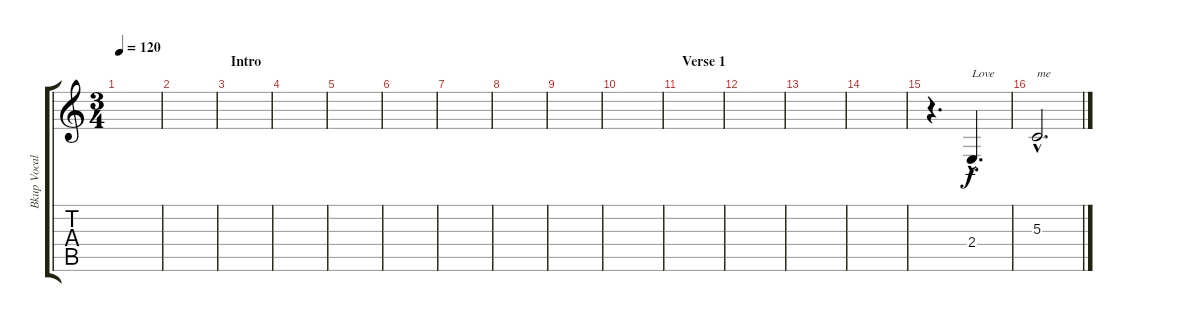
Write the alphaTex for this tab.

\track ("Bkup Vocals" "Bkup Vocal") {instrument clarinet}
\staff {score tabs}
\tuning (E4 B3 G3 D3 A2 E2) {hide}
\ts (3 4)
\tempo 120
\clef g2
\ks c
|
|
\section ("" "Intro")
|
|
|
|
|
|
|
|
\section ("" "Verse 1")
|
|
|
|
r.4{d} 2.4{hac}.4{d txt "Love"} |
5.3{hac}.2{d txt "me"}
